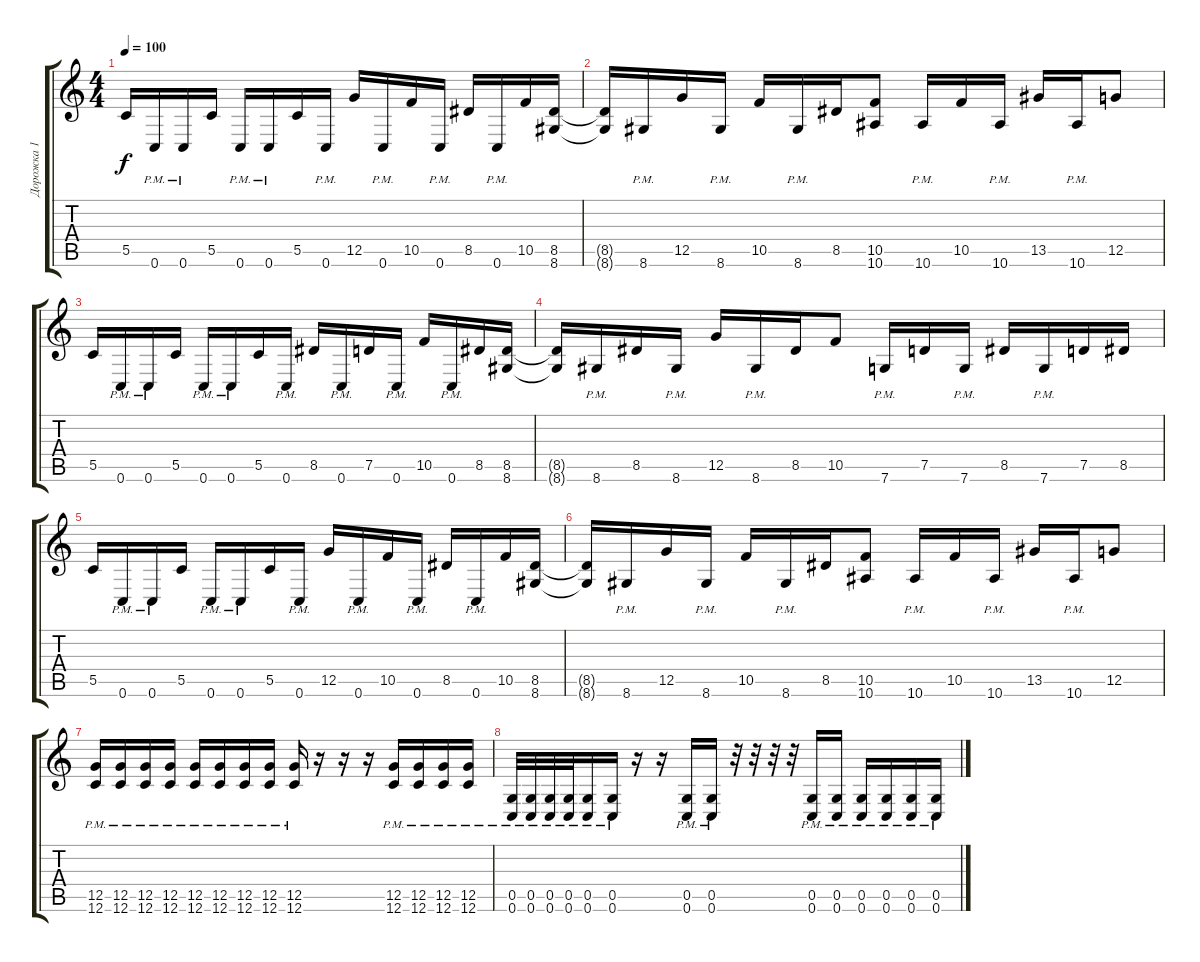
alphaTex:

\track ("Дорожка 1" "Дорожка 1") {instrument distortionguitar}
\staff {score tabs}
\tuning (D4 A3 F3 C3 G2 C2) {hide}
\ts (4 4)
\tempo 100
\clef g2
\ks c
5.5.16{dy f} 0.6{pm}.16 0.6{pm}.16 5.5.16 0.6{pm}.16 0.6{pm}.16 5.5.16 0.6{pm}.16 12.5.16 0.6{pm}.16 10.5.16 0.6{pm}.16 8.5.16 0.6{pm}.16 10.5.16 (8.5 8.6).16 |
(8.5{t} 8.6{t}).16 8.6{pm}.16 12.5.16 8.6{pm}.16 10.5.16 8.6{pm}.16 8.5.16 (10.5 10.6).8 10.6{pm}.16 10.5.16 10.6{pm}.16 13.5.16 10.6{pm}.16 12.5.8 |
5.5.16 0.6{pm}.16 0.6{pm}.16 5.5.16 0.6{pm}.16 0.6{pm}.16 5.5.16 0.6{pm}.16 8.5.16 0.6{pm}.16 7.5.16 0.6{pm}.16 10.5.16 0.6{pm}.16 8.5.16 (8.5 8.6).16 |
(8.5{t} 8.6{t}).16 8.6{pm}.16 8.5.16 8.6{pm}.16 12.5.16 8.6{pm}.16 8.5.16 10.5.8 7.6{pm}.16 7.5.16 7.6{pm}.16 8.5.16 7.6{pm}.16 7.5.16 8.5.16 |
5.5.16 0.6{pm}.16 0.6{pm}.16 5.5.16 0.6{pm}.16 0.6{pm}.16 5.5.16 0.6{pm}.16 12.5.16 0.6{pm}.16 10.5.16 0.6{pm}.16 8.5.16 0.6{pm}.16 10.5.16 (8.5 8.6).16 |
(8.5{t} 8.6{t}).16 8.6{pm}.16 12.5.16 8.6{pm}.16 10.5.16 8.6{pm}.16 8.5.16 (10.5 10.6).8 10.6{pm}.16 10.5.16 10.6{pm}.16 13.5.16 10.6{pm}.16 12.5.8 |
(12.5{pm} 12.6{pm}).16 (12.5{pm} 12.6{pm}).16 (12.5{pm} 12.6{pm}).16 (12.5{pm} 12.6{pm}).16 (12.5{pm} 12.6{pm}).16 (12.5{pm} 12.6{pm}).16 (12.5{pm} 12.6{pm}).16 (12.5{pm} 12.6{pm}).16 (12.5{pm} 12.6{pm}).16 r.16 r.16 r.16 (12.5{pm} 12.6{pm}).16 (12.5{pm} 12.6{pm}).16 (12.5{pm} 12.6{pm}).16 (12.5{pm} 12.6{pm}).16 |
(0.5{pm} 0.6{pm}).32{volume 13} (0.5{pm} 0.6{pm}).32 (0.5{pm} 0.6{pm}).32 (0.5{pm} 0.6{pm}).32 (0.5{pm} 0.6{pm}).16 (0.5{pm} 0.6{pm}).16 r.16 r.16 (0.5{pm} 0.6{pm}).16 (0.5{pm} 0.6{pm}).16 r.32 r.32 r.32 r.32 (0.5{pm} 0.6{pm}).16 (0.5{pm} 0.6{pm}).16 (0.5{pm} 0.6{pm}).16 (0.5{pm} 0.6{pm}).16 (0.5{pm} 0.6{pm}).16 (0.5{pm} 0.6{pm}).16
